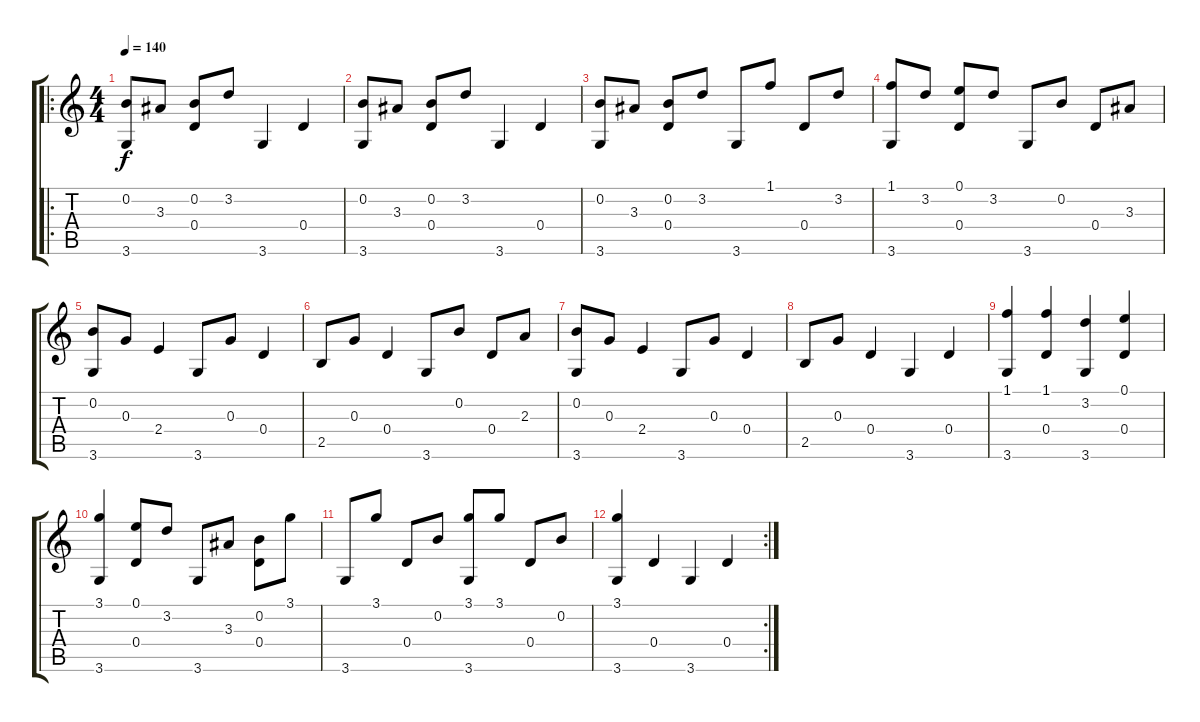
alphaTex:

\track "" {instrument acousticguitarnylon}
\staff {score tabs}
\tuning (E4 B3 G3 D3 A2 E2) {hide}
\ro
\ts (4 4)
\tempo 140
\clef g2
\ks c
(0.2 3.6).8{dy f instrument acousticguitarnylon} 3.3.8 (0.2 0.4).8 3.2.8 3.6.4 0.4.4 |
(0.2 3.6).8 3.3.8 (0.2 0.4).8 3.2.8 3.6.4 0.4.4 |
(0.2 3.6).8 3.3.8 (0.2 0.4).8 3.2.8 3.6.8 1.1.8 0.4.8 3.2.8 |
(1.1 3.6).8 3.2.8 (0.1 0.4).8 3.2.8 3.6.8 0.2.8 0.4.8 3.3.8 |
(0.2 3.6).8 0.3.8 2.4.4 3.6.8 0.3.8 0.4.4 |
2.5.8 0.3.8 0.4.4 3.6.8 0.2.8 0.4.8 2.3.8 |
(0.2 3.6).8 0.3.8 2.4.4 3.6.8 0.3.8 0.4.4 |
2.5.8 0.3.8 0.4.4 3.6.4 0.4.4 |
(1.1 3.6).4 (1.1 0.4).4 (3.2 3.6).4 (0.1 0.4).4 |
(3.1 3.6).4 (0.1 0.4).8 3.2.8 3.6.8 3.3.8 (0.2 0.4).8 3.1.8 |
3.6.8 3.1.8 0.4.8 0.2.8 (3.1 3.6).8 3.1.8 0.4.8 0.2.8 |
\rc 2
(3.1 3.6).4 0.4.4 3.6.4 0.4.4
